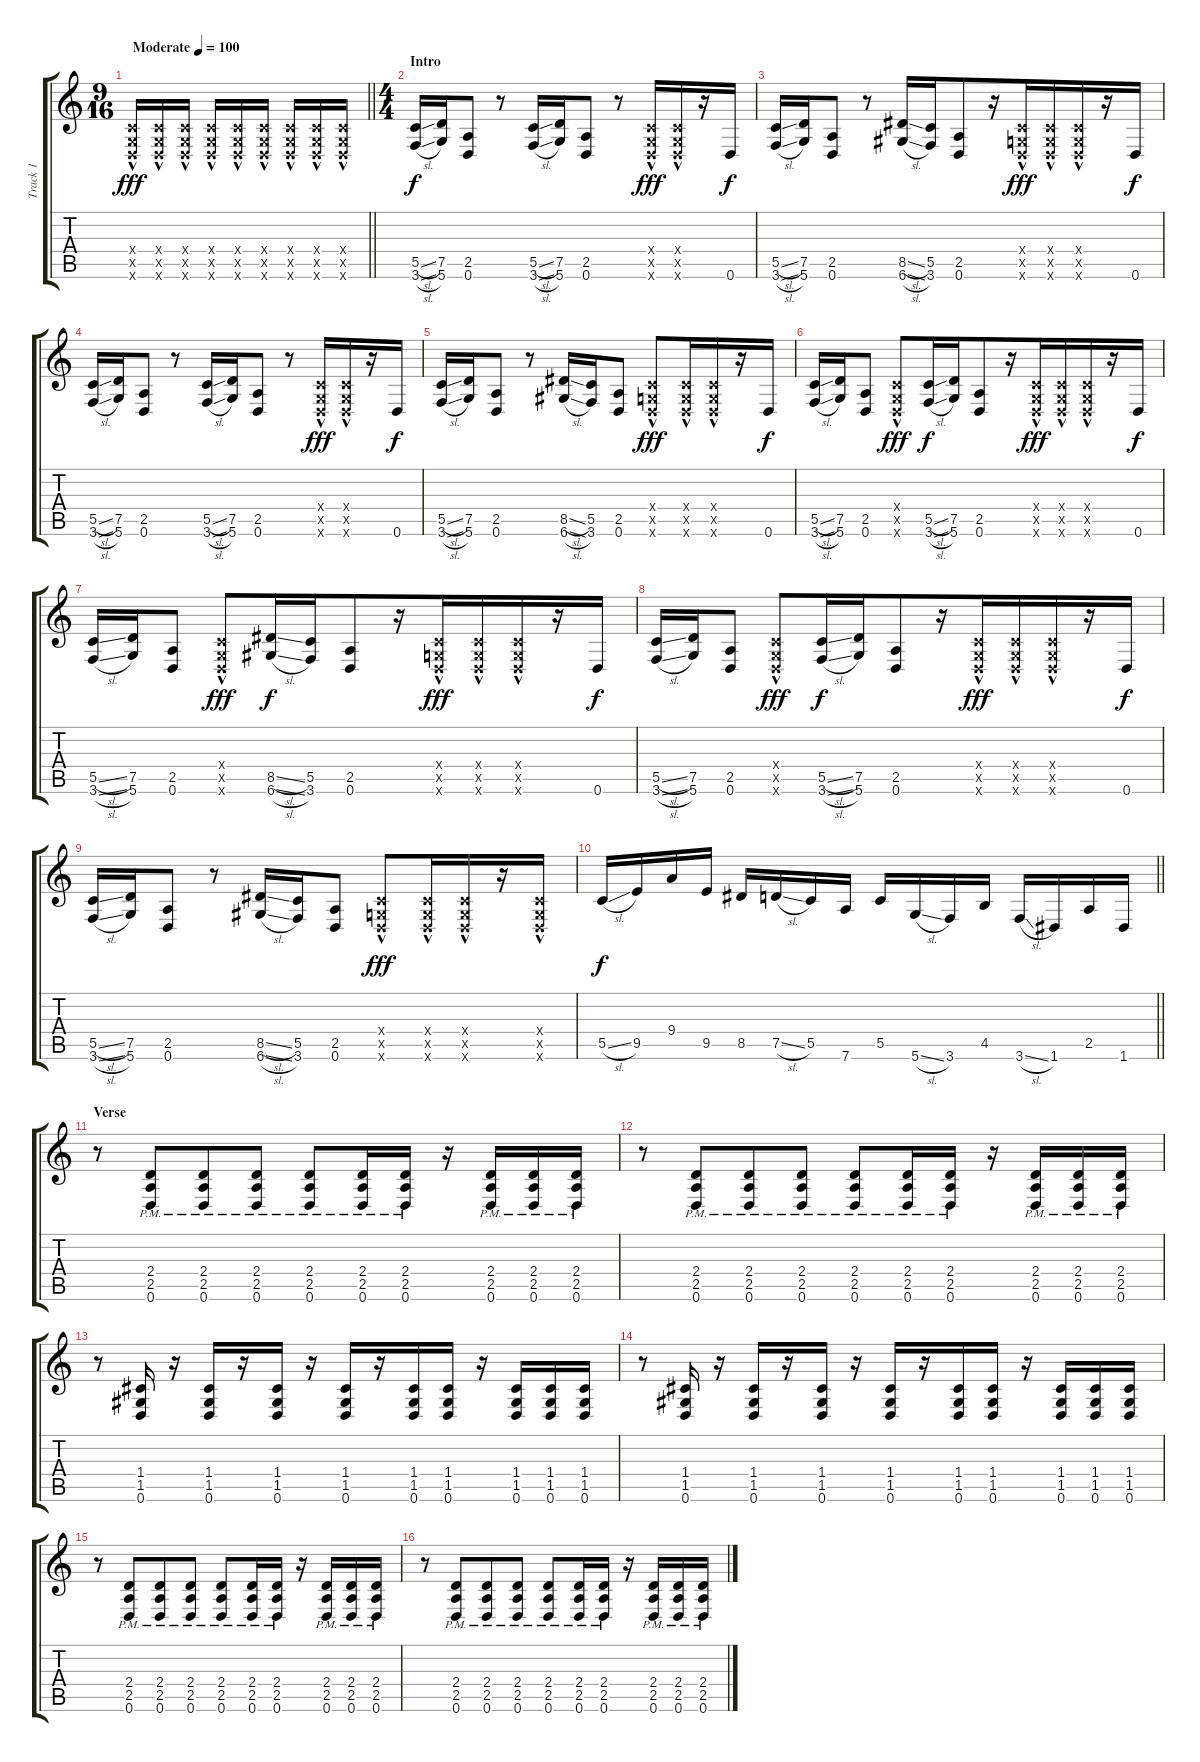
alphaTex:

\track ("Track 1" "Track 1") {instrument distortionguitar}
\staff {score tabs}
\tuning (D4 A3 F3 C3 G2 D2) {hide}
\ts (9 16)
\tempo (100 "Moderate")
\clef g2
\barLineRight lightlight
\ks c
(0.4{hac x} 0.5{hac x} 0.6{hac x}).16{dy fff instrument distortionguitar} (0.4{hac x} 0.5{hac x} 0.6{hac x}).16 (0.4{hac x} 0.5{hac x} 0.6{hac x}).16 (0.4{hac x} 0.5{hac x} 0.6{hac x}).16 (0.4{hac x} 0.5{hac x} 0.6{hac x}).16 (0.4{hac x} 0.5{hac x} 0.6{hac x}).16 (0.4{hac x} 0.5{hac x} 0.6{hac x}).16 (0.4{hac x} 0.5{hac x} 0.6{hac x}).16 (0.4{hac x} 0.5{hac x} 0.6{hac x}).16 |
\ts (4 4)
\section ("" "Intro")
(5.5{sl} 3.6{sl}).16{dy f} (7.5 5.6).16 (2.5 0.6).8 r.8 (5.5{sl} 3.6{sl}).16 (7.5 5.6).16{beam merge} (2.5 0.6).8 r.8 (0.4{hac x} 0.5{hac x} 0.6{hac x}).16{dy fff} (0.4{hac x} 0.5{hac x} 0.6{hac x}).16 r.16 0.6.16{dy f} |
(5.5{sl} 3.6{sl}).16 (7.5 5.6).16 (2.5 0.6).8 r.8 (8.5{sl} 6.6{sl}).16 (5.5 3.6).16{beam merge} (2.5 0.6).8 r.16 (0.4{hac x} 0.5{hac x} 0.6{hac x}).16{dy fff beam merge} (0.4{hac x} 0.5{hac x} 0.6{hac x}).16 (0.4{hac x} 0.5{hac x} 0.6{hac x}).16 r.16 0.6.16{dy f} |
(5.5{sl} 3.6{sl}).16 (7.5 5.6).16 (2.5 0.6).8 r.8 (5.5{sl} 3.6{sl}).16 (7.5 5.6).16{beam merge} (2.5 0.6).8 r.8 (0.4{hac x} 0.5{hac x} 0.6{hac x}).16{dy fff} (0.4{hac x} 0.5{hac x} 0.6{hac x}).16 r.16 0.6.16{dy f} |
(5.5{sl} 3.6{sl}).16 (7.5 5.6).16 (2.5 0.6).8 r.8 (8.5{sl} 6.6{sl}).16 (5.5 3.6).16{beam merge} (2.5 0.6).8{beam split} (0.4{hac x} 0.5{hac x} 0.6{hac x}).8{dy fff beam merge} (0.4{hac x} 0.5{hac x} 0.6{hac x}).16 (0.4{hac x} 0.5{hac x} 0.6{hac x}).16 r.16 0.6.16{dy f} |
(5.5{sl} 3.6{sl}).16 (7.5 5.6).16 (2.5 0.6).8 (0.4{hac x} 0.5{hac x} 0.6{hac x}).8{dy fff} (5.5{sl} 3.6{sl}).16{dy f} (7.5 5.6).16{beam merge} (2.5 0.6).8 r.16 (0.4{hac x} 0.5{hac x} 0.6{hac x}).16{dy fff beam merge} (0.4{hac x} 0.5{hac x} 0.6{hac x}).16 (0.4{hac x} 0.5{hac x} 0.6{hac x}).16 r.16 0.6.16{dy f} |
(5.5{sl} 3.6{sl}).16 (7.5 5.6).16 (2.5 0.6).8 (0.4{hac x} 0.5{hac x} 0.6{hac x}).8{dy fff} (8.5{sl} 6.6{sl}).16{dy f} (5.5 3.6).16{beam merge} (2.5 0.6).8 r.16{beam merge} (0.4{hac x} 0.5{hac x} 0.6{hac x}).16{dy fff beam merge} (0.4{hac x} 0.5{hac x} 0.6{hac x}).16 (0.4{hac x} 0.5{hac x} 0.6{hac x}).16 r.16 0.6.16{dy f} |
(5.5{sl} 3.6{sl}).16 (7.5 5.6).16 (2.5 0.6).8 (0.4{hac x} 0.5{hac x} 0.6{hac x}).8{dy fff} (5.5{sl} 3.6{sl}).16{dy f} (7.5 5.6).16{beam merge} (2.5 0.6).8 r.16 (0.4{hac x} 0.5{hac x} 0.6{hac x}).16{dy fff beam merge} (0.4{hac x} 0.5{hac x} 0.6{hac x}).16 (0.4{hac x} 0.5{hac x} 0.6{hac x}).16 r.16 0.6.16{dy f} |
(5.5{sl} 3.6{sl}).16 (7.5 5.6).16 (2.5 0.6).8 r.8 (8.5{sl} 6.6{sl}).16 (5.5 3.6).16{beam merge} (2.5 0.6).8{beam split} (0.4{hac x} 0.5{hac x} 0.6{hac x}).8{dy fff beam merge} (0.4{hac x} 0.5{hac x} 0.6{hac x}).16 (0.4{hac x} 0.5{hac x} 0.6{hac x}).16 r.16 (0.4{hac x} 0.5{hac x} 0.6{hac x}).16 |
\barLineRight lightlight
5.5{sl}.16{dy f} 9.5.16 9.4.16 9.5.16 8.5.16 7.5{sl}.16 5.5.16 7.6.16 5.5.16 5.6{sl}.16 3.6.16 4.5.16 3.6{sl}.16 1.6.16 2.5.16 1.6.16 |
\section ("" "Verse")
r.8 (2.4{pm} 2.5{pm} 0.6{pm}).8{beam merge} (2.4{pm} 2.5{pm} 0.6{pm}).8 (2.4{pm} 2.5{pm} 0.6{pm}).8 (2.4{pm} 2.5{pm} 0.6{pm}).8 (2.4{pm} 2.5{pm} 0.6{pm}).16 (2.4{pm} 2.5{pm} 0.6{pm}).16 r.16 (2.4{pm} 2.5{pm} 0.6{pm}).16 (2.4{pm} 2.5{pm} 0.6{pm}).16 (2.4{pm} 2.5{pm} 0.6{pm}).16 |
r.8 (2.4{pm} 2.5{pm} 0.6{pm}).8{beam merge} (2.4{pm} 2.5{pm} 0.6{pm}).8 (2.4{pm} 2.5{pm} 0.6{pm}).8 (2.4{pm} 2.5{pm} 0.6{pm}).8 (2.4{pm} 2.5{pm} 0.6{pm}).16 (2.4{pm} 2.5{pm} 0.6{pm}).16 r.16 (2.4{pm} 2.5{pm} 0.6{pm}).16 (2.4{pm} 2.5{pm} 0.6{pm}).16 (2.4{pm} 2.5{pm} 0.6{pm}).16 |
r.8 (1.4 1.5 0.6).16 r.16 (1.4 1.5 0.6).16 r.16 (1.4 1.5 0.6).16 r.16 (1.4 1.5 0.6).16 r.16 (1.4 1.5 0.6).16 (1.4 1.5 0.6).16 r.16 (1.4 1.5 0.6).16 (1.4 1.5 0.6).16 (1.4 1.5 0.6).16 |
r.8 (1.4 1.5 0.6).16 r.16 (1.4 1.5 0.6).16 r.16 (1.4 1.5 0.6).16 r.16 (1.4 1.5 0.6).16 r.16 (1.4 1.5 0.6).16 (1.4 1.5 0.6).16 r.16 (1.4 1.5 0.6).16 (1.4 1.5 0.6).16 (1.4 1.5 0.6).16 |
r.8 (2.4{pm} 2.5{pm} 0.6{pm}).8{beam merge} (2.4{pm} 2.5{pm} 0.6{pm}).8 (2.4{pm} 2.5{pm} 0.6{pm}).8 (2.4{pm} 2.5{pm} 0.6{pm}).8 (2.4{pm} 2.5{pm} 0.6{pm}).16 (2.4{pm} 2.5{pm} 0.6{pm}).16 r.16 (2.4{pm} 2.5{pm} 0.6{pm}).16 (2.4{pm} 2.5{pm} 0.6{pm}).16 (2.4{pm} 2.5{pm} 0.6{pm}).16 |
r.8 (2.4{pm} 2.5{pm} 0.6{pm}).8{beam merge} (2.4{pm} 2.5{pm} 0.6{pm}).8 (2.4{pm} 2.5{pm} 0.6{pm}).8 (2.4{pm} 2.5{pm} 0.6{pm}).8 (2.4{pm} 2.5{pm} 0.6{pm}).16 (2.4{pm} 2.5{pm} 0.6{pm}).16 r.16 (2.4{pm} 2.5{pm} 0.6{pm}).16 (2.4{pm} 2.5{pm} 0.6{pm}).16 (2.4{pm} 2.5{pm} 0.6{pm}).16
